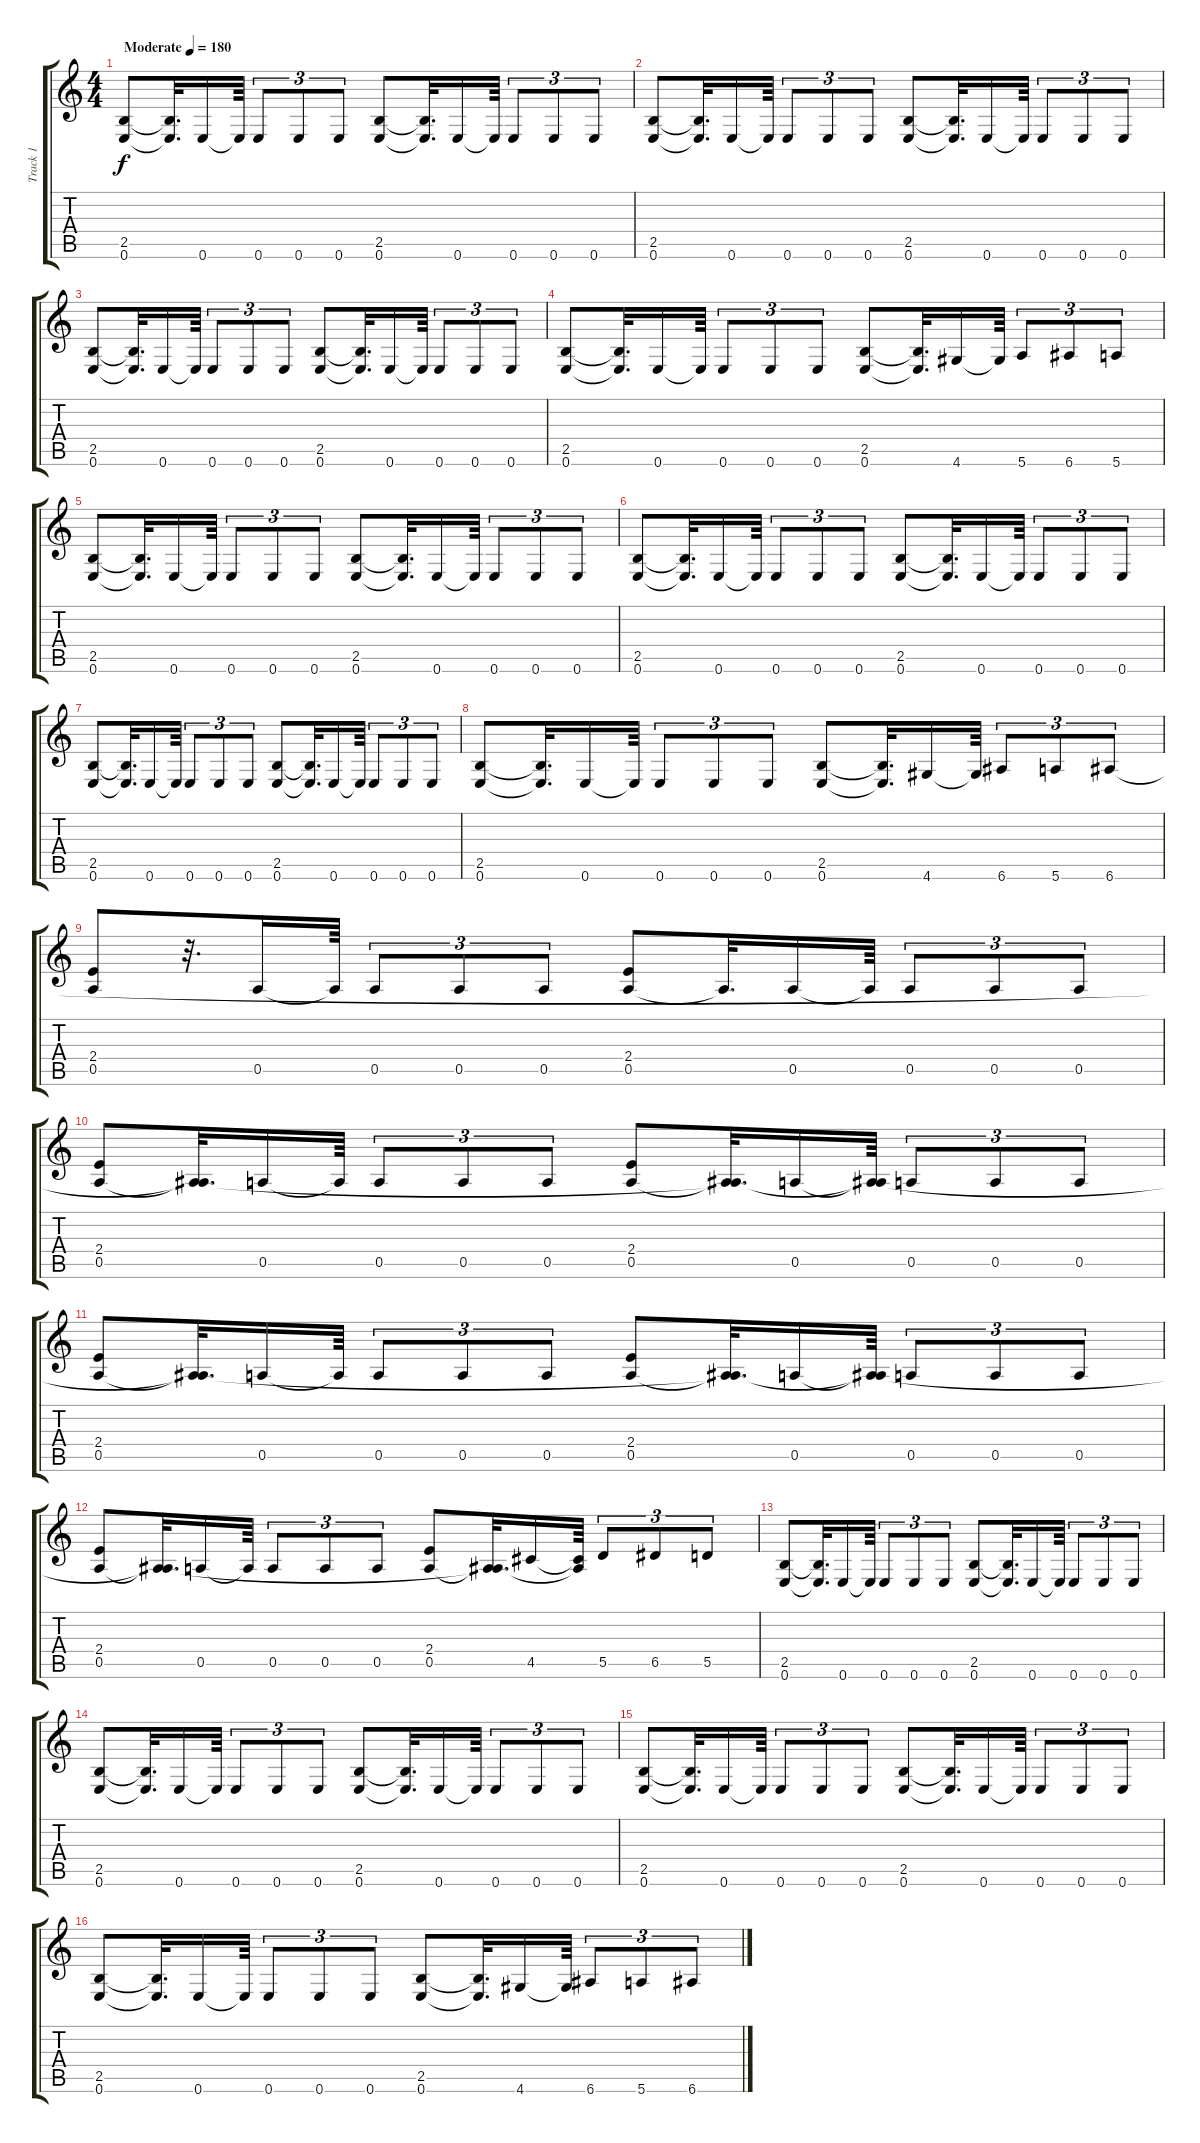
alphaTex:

\track ("Track 1" "Track 1") {instrument distortionguitar}
\staff {score tabs}
\tuning (E4 B3 G3 D3 A2 E2) {hide}
\ts (4 4)
\tempo (180 "Moderate")
\clef g2
\ks c
(2.5 0.6).8{dy f instrument distortionguitar} (2.5{t} 0.6{t}).32{d} 0.6.16 0.6{t}.64 0.6.8{tu (3 2)} 0.6.8{tu (3 2)} 0.6.8{tu (3 2)} (2.5 0.6).8 (2.5{t} 0.6{t}).32{d} 0.6.16 0.6{t}.64 0.6.8{tu (3 2)} 0.6.8{tu (3 2)} 0.6.8{tu (3 2)} |
(2.5 0.6).8 (2.5{t} 0.6{t}).32{d} 0.6.16 0.6{t}.64 0.6.8{tu (3 2)} 0.6.8{tu (3 2)} 0.6.8{tu (3 2)} (2.5 0.6).8 (2.5{t} 0.6{t}).32{d} 0.6.16 0.6{t}.64 0.6.8{tu (3 2)} 0.6.8{tu (3 2)} 0.6.8{tu (3 2)} |
(2.5 0.6).8 (2.5{t} 0.6{t}).32{d} 0.6.16 0.6{t}.64 0.6.8{tu (3 2)} 0.6.8{tu (3 2)} 0.6.8{tu (3 2)} (2.5 0.6).8 (2.5{t} 0.6{t}).32{d} 0.6.16 0.6{t}.64 0.6.8{tu (3 2)} 0.6.8{tu (3 2)} 0.6.8{tu (3 2)} |
(2.5 0.6).8 (2.5{t} 0.6{t}).32{d} 0.6.16 0.6{t}.64 0.6.8{tu (3 2)} 0.6.8{tu (3 2)} 0.6.8{tu (3 2)} (2.5 0.6).8 (2.5{t} 0.6{t}).32{d} 4.6.16 4.6{t}.64 5.6.8{tu (3 2)} 6.6.8{tu (3 2)} 5.6.8{tu (3 2)} |
(2.5 0.6).8 (2.5{t} 0.6{t}).32{d} 0.6.16 0.6{t}.64 0.6.8{tu (3 2)} 0.6.8{tu (3 2)} 0.6.8{tu (3 2)} (2.5 0.6).8 (2.5{t} 0.6{t}).32{d} 0.6.16 0.6{t}.64 0.6.8{tu (3 2)} 0.6.8{tu (3 2)} 0.6.8{tu (3 2)} |
(2.5 0.6).8 (2.5{t} 0.6{t}).32{d} 0.6.16 0.6{t}.64 0.6.8{tu (3 2)} 0.6.8{tu (3 2)} 0.6.8{tu (3 2)} (2.5 0.6).8 (2.5{t} 0.6{t}).32{d} 0.6.16 0.6{t}.64 0.6.8{tu (3 2)} 0.6.8{tu (3 2)} 0.6.8{tu (3 2)} |
(2.5 0.6).8 (2.5{t} 0.6{t}).32{d} 0.6.16 0.6{t}.64 0.6.8{tu (3 2)} 0.6.8{tu (3 2)} 0.6.8{tu (3 2)} (2.5 0.6).8 (2.5{t} 0.6{t}).32{d} 0.6.16 0.6{t}.64 0.6.8{tu (3 2)} 0.6.8{tu (3 2)} 0.6.8{tu (3 2)} |
(2.5 0.6).8 (2.5{t} 0.6{t}).32{d} 0.6.16 0.6{t}.64 0.6.8{tu (3 2)} 0.6.8{tu (3 2)} 0.6.8{tu (3 2)} (2.5 0.6).8 (2.5{t} 0.6{t}).32{d} 4.6.16 4.6{t}.64 6.6.8{tu (3 2)} 5.6.8{tu (3 2)} 6.6.8{tu (3 2)} |
(2.4 0.5).8 r.32{d} 0.5.16 0.5{t}.64 0.5.8{tu (3 2)} 0.5.8{tu (3 2)} 0.5.8{tu (3 2)} (2.4 0.5).8 0.5{t}.32{d} 0.5.16 0.5{t}.64 0.5.8{tu (3 2)} 0.5.8{tu (3 2)} 0.5.8{tu (3 2)} |
(2.4 0.5).8 (0.5{t} 6.6{t}).32{d} 0.5.16 0.5{t}.64 0.5.8{tu (3 2)} 0.5.8{tu (3 2)} 0.5.8{tu (3 2)} (2.4 0.5).8 (0.5{t} 6.6{t}).32{d} 0.5.16 (0.5{t} 6.6{t}).64 0.5.8{tu (3 2)} 0.5.8{tu (3 2)} 0.5.8{tu (3 2)} |
(2.4 0.5).8 (0.5{t} 6.6{t}).32{d} 0.5.16 0.5{t}.64 0.5.8{tu (3 2)} 0.5.8{tu (3 2)} 0.5.8{tu (3 2)} (2.4 0.5).8 (0.5{t} 6.6{t}).32{d} 0.5.16 (0.5{t} 6.6{t}).64 0.5.8{tu (3 2)} 0.5.8{tu (3 2)} 0.5.8{tu (3 2)} |
(2.4 0.5).8 (0.5{t} 6.6{t}).32{d} 0.5.16 0.5{t}.64 0.5.8{tu (3 2)} 0.5.8{tu (3 2)} 0.5.8{tu (3 2)} (2.4 0.5).8 (0.5{t} 6.6{t}).32{d} 4.5.16 (4.5{t} 6.6{t}).64 5.5.8{tu (3 2)} 6.5.8{tu (3 2)} 5.5.8{tu (3 2)} |
(2.5 0.6).8 (2.5{t} 0.6{t}).32{d} 0.6.16 0.6{t}.64 0.6.8{tu (3 2)} 0.6.8{tu (3 2)} 0.6.8{tu (3 2)} (2.5 0.6).8 (2.5{t} 0.6{t}).32{d} 0.6.16 0.6{t}.64 0.6.8{tu (3 2)} 0.6.8{tu (3 2)} 0.6.8{tu (3 2)} |
(2.5 0.6).8 (2.5{t} 0.6{t}).32{d} 0.6.16 0.6{t}.64 0.6.8{tu (3 2)} 0.6.8{tu (3 2)} 0.6.8{tu (3 2)} (2.5 0.6).8 (2.5{t} 0.6{t}).32{d} 0.6.16 0.6{t}.64 0.6.8{tu (3 2)} 0.6.8{tu (3 2)} 0.6.8{tu (3 2)} |
(2.5 0.6).8 (2.5{t} 0.6{t}).32{d} 0.6.16 0.6{t}.64 0.6.8{tu (3 2)} 0.6.8{tu (3 2)} 0.6.8{tu (3 2)} (2.5 0.6).8 (2.5{t} 0.6{t}).32{d} 0.6.16 0.6{t}.64 0.6.8{tu (3 2)} 0.6.8{tu (3 2)} 0.6.8{tu (3 2)} |
(2.5 0.6).8 (2.5{t} 0.6{t}).32{d} 0.6.16 0.6{t}.64 0.6.8{tu (3 2)} 0.6.8{tu (3 2)} 0.6.8{tu (3 2)} (2.5 0.6).8 (2.5{t} 0.6{t}).32{d} 4.6.16 4.6{t}.64 6.6.8{tu (3 2)} 5.6.8{tu (3 2)} 6.6.8{tu (3 2)}
